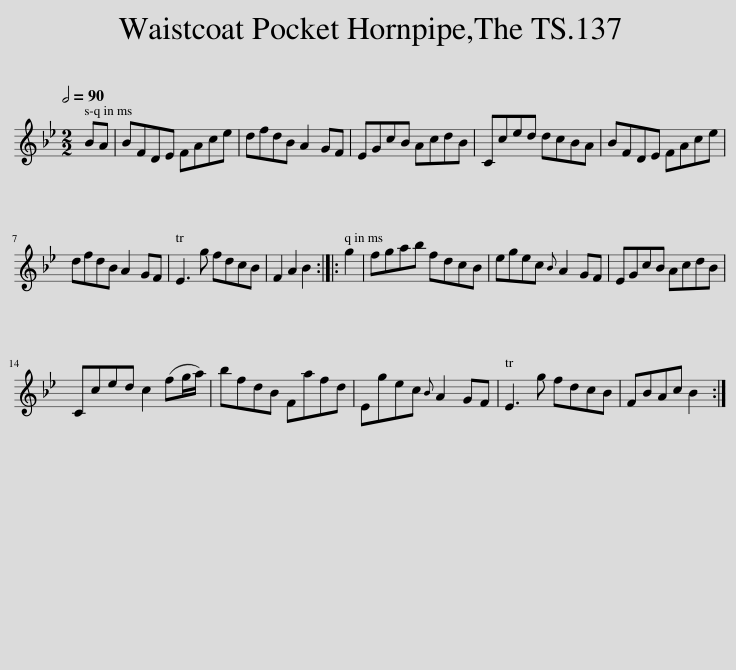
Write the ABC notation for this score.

X:1
L:1/8
Q:1/2=90
M:2/2
I:linebreak $
K:Bb
V:1 treble
V:1
 BA | BFDE FAce | dfdB A2 GF | EGcB AcdB | Cced dcBA | %5
 BFDE FAce |$ dfdB A2 GF | E3 g fdcB | F2 A2 B2 :: g2 | %10
 fgab fdcB | egec{B} A2 GF | EGcB AcdB |$ Cced c2 (fg/a/) | bfdB Fafd | %15
 Egec{B} A2 GF | E3 g fdcB | FBAc B2 :| %18
